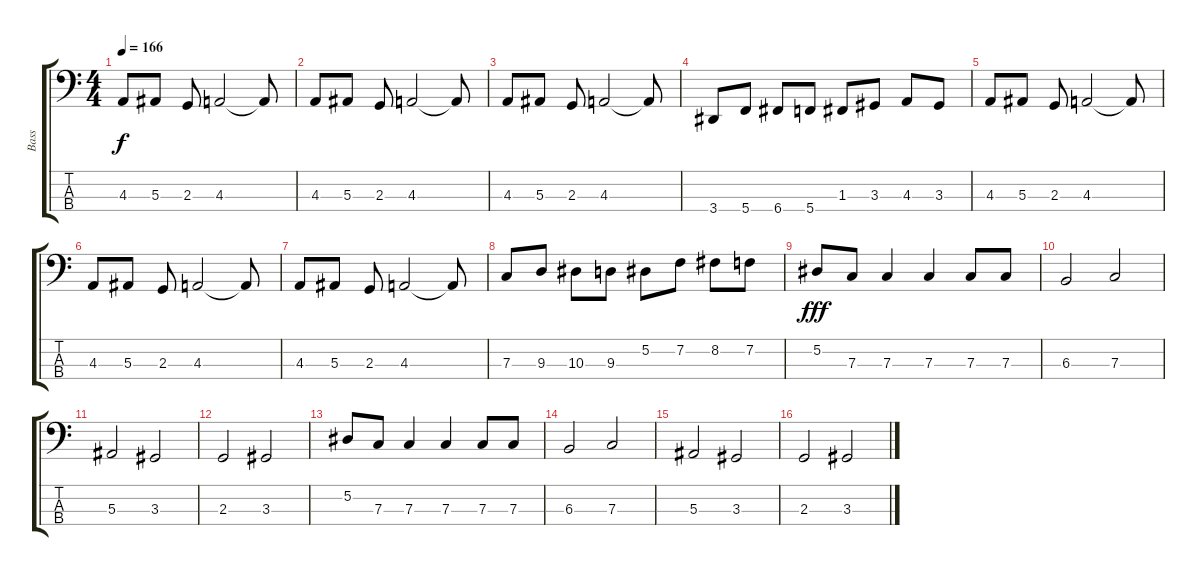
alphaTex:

\track ("Bass" "Bass") {instrument electricbassfinger}
\staff {score tabs}
\tuning (Eb2 Bb1 F1 C1) {hide}
\ts (4 4)
\tempo 166
\clef f4
\ks c
4.3.8{dy f} 5.3.8 2.3.8 4.3.2 4.3{t}.8 |
4.3.8 5.3.8 2.3.8 4.3.2 4.3{t}.8 |
4.3.8 5.3.8 2.3.8 4.3.2 4.3{t}.8 |
3.4.8 5.4.8 6.4.8 5.4.8 1.3.8 3.3.8 4.3.8 3.3.8 |
4.3.8 5.3.8 2.3.8 4.3.2 4.3{t}.8 |
4.3.8 5.3.8 2.3.8 4.3.2 4.3{t}.8 |
4.3.8 5.3.8 2.3.8 4.3.2 4.3{t}.8 |
7.3.8 9.3.8 10.3.8 9.3.8 5.2.8 7.2.8 8.2.8 7.2.8 |
5.2.8{dy fff instrument electricbassfinger} 7.3.8 7.3.4 7.3.4 7.3.8 7.3.8 |
6.3.2 7.3.2 |
5.3.2 3.3.2 |
2.3.2 3.3.2 |
5.2.8 7.3.8 7.3.4 7.3.4 7.3.8 7.3.8 |
6.3.2 7.3.2 |
5.3.2 3.3.2 |
2.3.2 3.3.2
